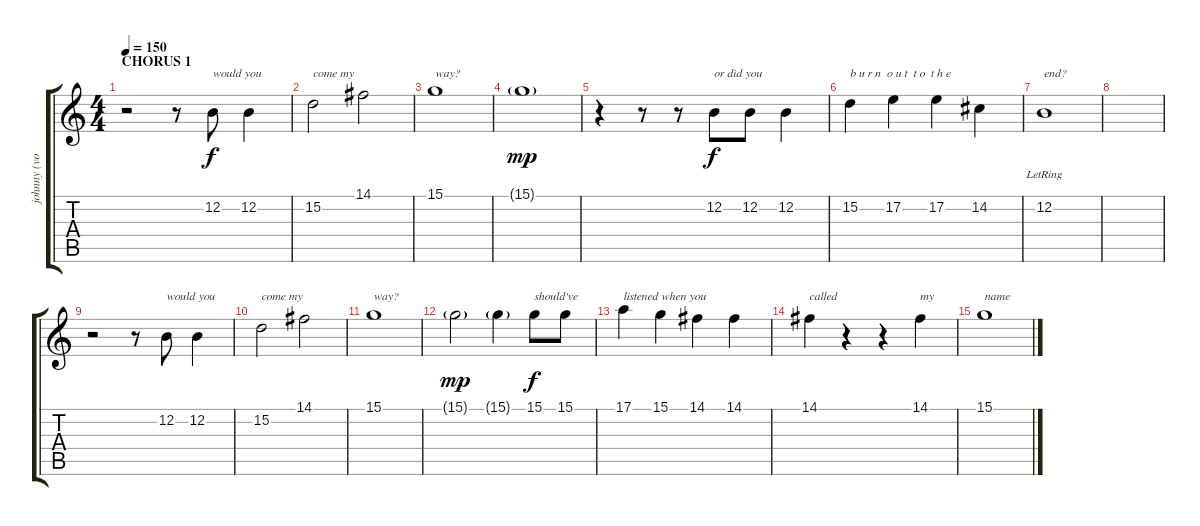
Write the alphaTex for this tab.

\track ("johnny (vocals)" "johnny (vo") {instrument lead6voice}
\staff {score tabs}
\tuning (E4 B3 G3 D3 A2 E2) {hide}
\ts (4 4)
\section ("" "CHORUS 1")
\tempo 150
\clef g2
\ks c
r.2{dy f} r.8 12.2.8{txt "would you"} 12.2.4 |
15.2.2{txt "come my"} 14.1.2 |
15.1.1{txt "way?"} |
15.1{g}.1{dy mp} |
r.4 r.8 r.8 12.2.8{txt "or did you" dy f} 12.2.8 12.2.4 |
15.2.4{txt "b u r n  o u t  t o  t h e"} 17.2.4 17.2.4 14.2.4 |
12.2{lr}.1{txt "end?"} |
|
r.2 r.8 12.2.8{txt "would you"} 12.2.4 |
15.2.2{txt "come my"} 14.1.2 |
15.1.1{txt "way?"} |
15.1{g}.2{dy mp} 15.1{g}.4 15.1.8{txt "should've" dy f} 15.1.8 |
17.1.4{txt "listened when you "} 15.1.4 14.1.4 14.1.4 |
14.1.4{txt "called"} r.4 r.4 14.1.4{txt "my"} |
15.1.1{txt "name"}
